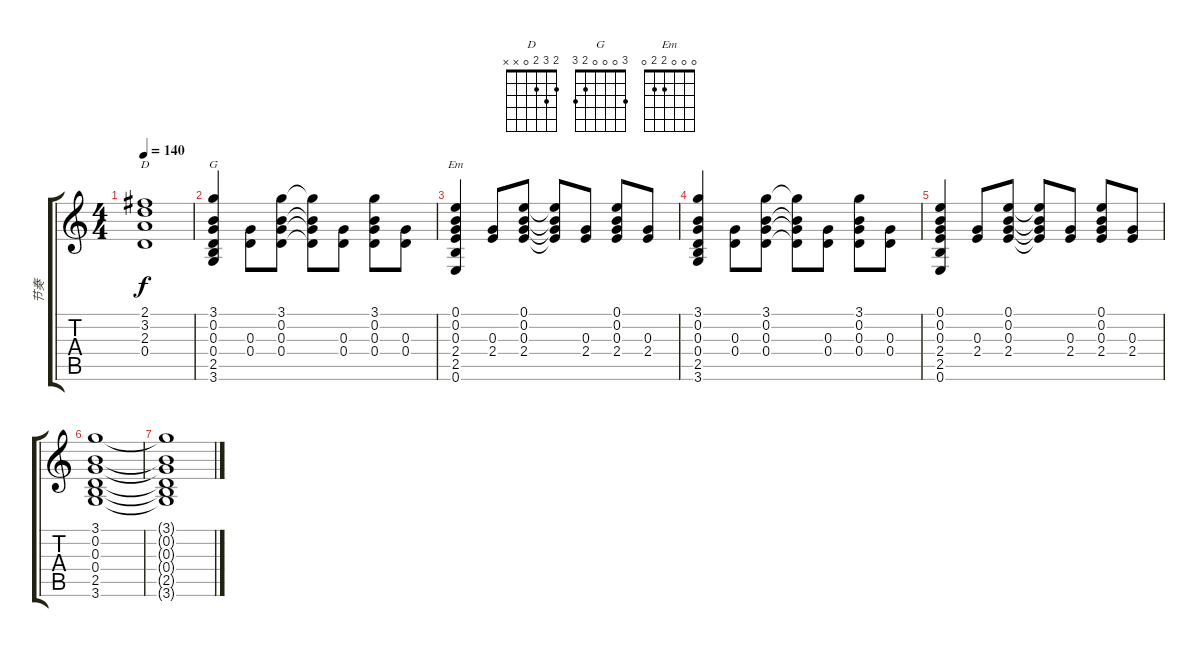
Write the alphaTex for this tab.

\track ("节奏" "节奏") {instrument electricguitarclean}
\staff {score tabs}
\tuning (E4 B3 G3 D3 A2 E2) {hide}
\chord ("D" 2 3 2 0 x x)
\chord ("G" 3 0 0 0 2 3)
\chord ("Em" 0 0 0 2 2 0)
\ts (4 4)
\tempo 140
\clef g2
\ks c
(2.1 3.2 2.3 0.4).1{ch "D" dy f} |
(3.1 0.2 0.3 0.4 2.5 3.6).4{ch "G"} (0.3 0.4).8 (3.1 0.2 0.3 0.4).8 (3.1{t} 0.2{t} 0.3{t} 0.4{t}).8 (0.3 0.4).8 (3.1 0.2 0.3 0.4).8 (0.3 0.4).8 |
(0.1 0.2 0.3 2.4 2.5 0.6).4{ch "Em"} (0.3 2.4).8 (0.1 0.2 0.3 2.4).8 (0.1{t} 0.2{t} 0.3{t} 2.4{t}).8 (0.3 2.4).8 (0.1 0.2 0.3 2.4).8 (0.3 2.4).8 |
(3.1 0.2 0.3 0.4 2.5 3.6).4 (0.3 0.4).8 (3.1 0.2 0.3 0.4).8 (3.1{t} 0.2{t} 0.3{t} 0.4{t}).8 (0.3 0.4).8 (3.1 0.2 0.3 0.4).8 (0.3 0.4).8 |
(0.1 0.2 0.3 2.4 2.5 0.6).4 (0.3 2.4).8 (0.1 0.2 0.3 2.4).8 (0.1{t} 0.2{t} 0.3{t} 2.4{t}).8 (0.3 2.4).8 (0.1 0.2 0.3 2.4).8 (0.3 2.4).8 |
(3.1 0.2 0.3 0.4 2.5 3.6).1 |
(3.1{t} 0.2{t} 0.3{t} 0.4{t} 2.5{t} 3.6{t}).1
